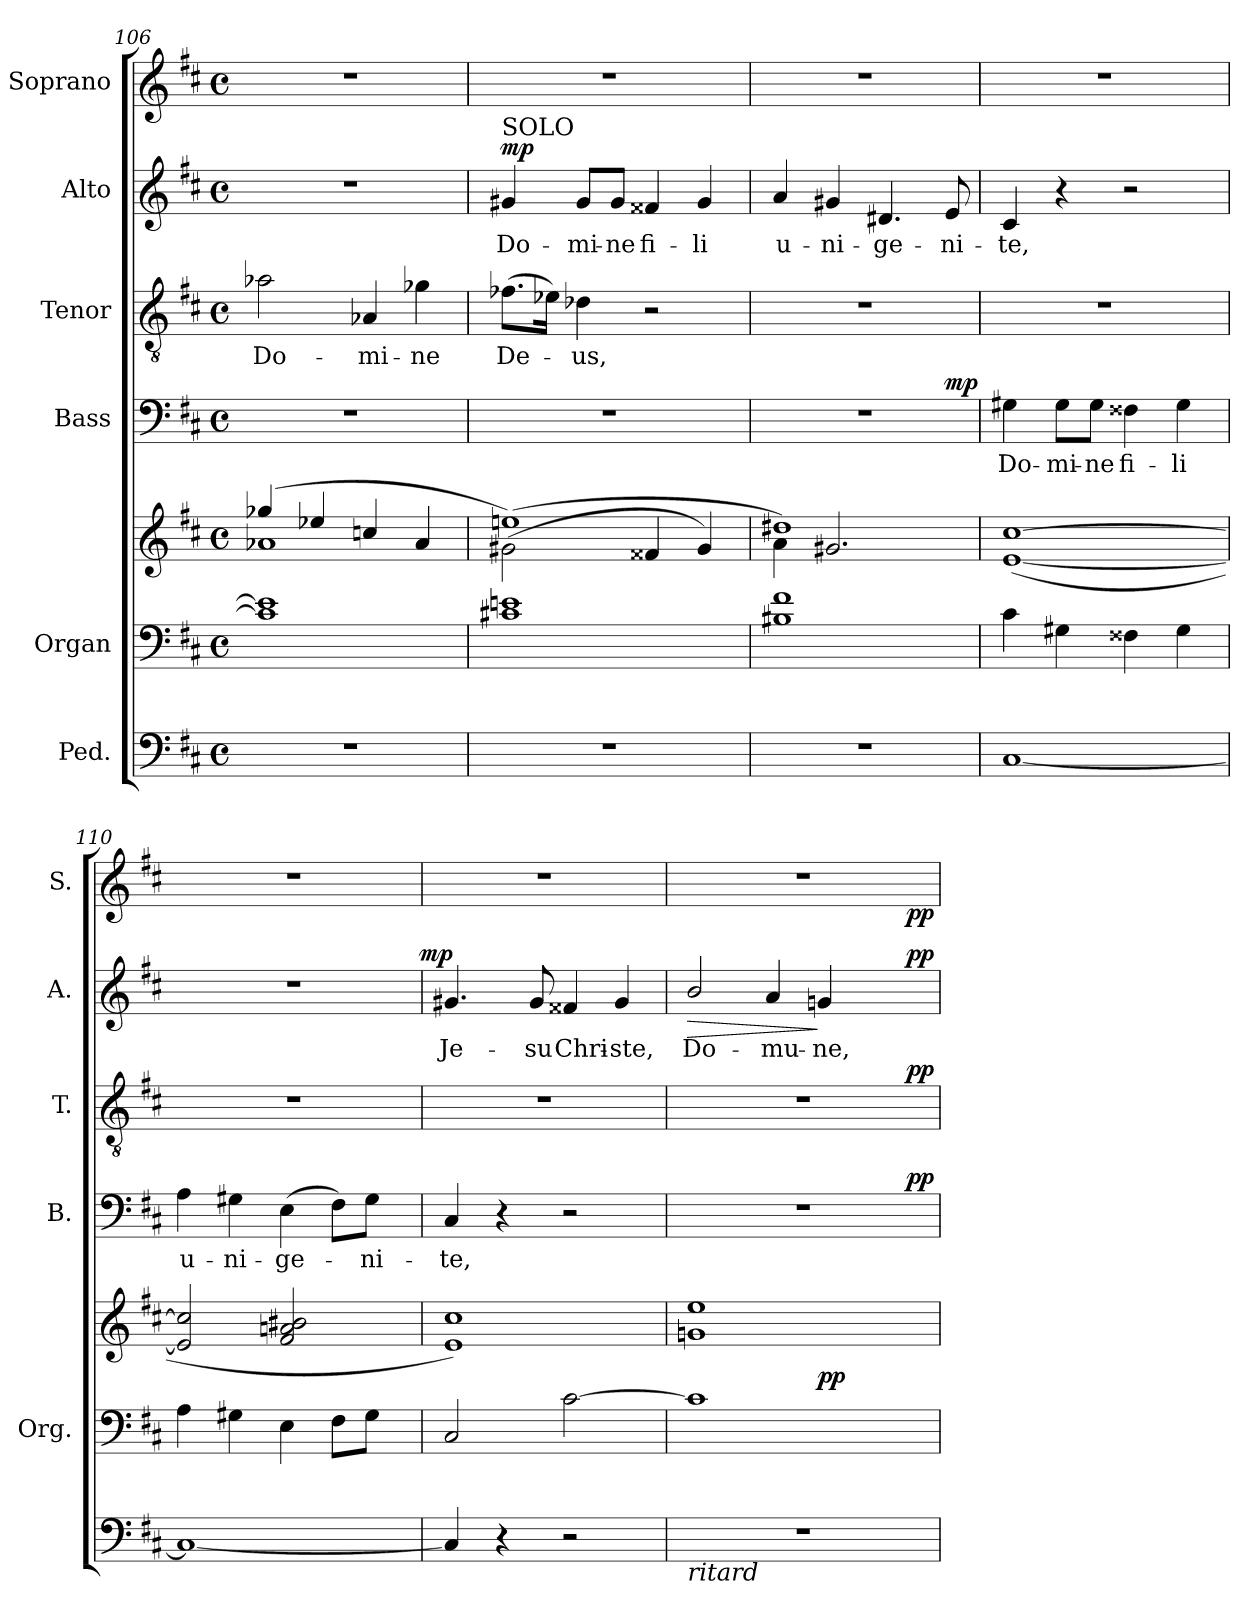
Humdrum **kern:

**kern	**kern	**kern	**dynam	**kern	**text	**dynam	**kern	**text	**dynam	**kern	**text	**dynam	**kern	**dynam
*part6	*part5	*part5	*part5	*part4	*part4	*part4	*part3	*part3	*part3	*part2	*part2	*part2	*part1	*part1
*staff7	*staff6	*staff5	*staff5/6	*staff4	*staff4	*staff4	*staff3	*staff3	*staff3	*staff2	*staff2	*staff2	*staff1	*staff1
*I"Ped.	*I"Organ	*	*	*I"Bass	*	*	*I"Tenor	*	*	*I"Alto	*	*	*I"Soprano	*
*	*I'Org.	*	*	*I'B.	*	*	*I'T.	*	*	*I'A.	*	*	*I'S.	*
*clefF4	*clefF4	*clefG2	*	*clefF4	*	*	*clefGv2	*	*	*clefG2	*	*	*clefG2	*
*	*	*	*	*	*	*	*ITrd7c12	*	*	*	*	*	*	*
*k[f#c#]	*k[f#c#]	*k[f#c#]	*	*k[f#c#]	*	*	*k[f#c#]	*	*	*k[f#c#]	*	*	*k[f#c#]	*
*D:	*D:	*D:	*	*D:	*	*	*D:	*	*	*D:	*	*	*D:	*
*M4/4	*M4/4	*M4/4	*	*M4/4	*	*	*M4/4	*	*	*M4/4	*	*	*M4/4	*
*met(c)	*met(c)	*met(c)	*	*met(c)	*	*	*met(c)	*	*	*met(c)	*	*	*met(c)	*
=106	=106	=106	=106	=106	=106	=106	=106	=106	=106	=106	=106	=106	=106	=106
*	*	*^	*	*	*	*	*	*	*	*	*	*	*	*
!	!	!	!	!	!	!	!	!	!LO:LY:b:color=#000000	!	!	!	!	!	!
1r	1ci] 1e-i]	(4gg-Xi/	1a-Xi	.	1r	.	.	2A-Xi\	Do-	.	1r	.	.	1r	.
.	.	4ee-Xi/	.	.	.	.	.	.	.	.	.	.	.	.	.
!	!	!	!	!	!	!	!	!	!LO:LY:b:color=#000000	!	!	!	!	!	!
.	.	4ccni/	.	.	.	.	.	4AA-Xi/	-mi-	.	.	.	.	.	.
!	!	!	!	!	!	!	!	!	!LO:LY:b:color=#000000	!	!	!	!	!	!
.	.	4a-i/	.	.	.	.	.	4G-Xi\	-ne	.	.	.	.	.	.
!!LO:LB:g=z
=107	=107	=107	=107	=107	=107	=107	=107	=107	=107	=107	=107	=107	=107	=107	=107
!	!	!	!	!	!	!	!	!	!LO:LY:b:color=#000000	!	!	!	!	!	!
!	!	!	!	!	!	!	!	!	!	!	!LO:TX:a:t=SOLO	!	!	!	!
!	!	!	!	!	!	!	!	!	!	!	!	!LO:LY:b:color=#000000	!	!	!
1r	1c#Xi 1eni	(1eeni)	(2g#Xi\	.	1r	.	.	(8.F-Xi\L	De-	.	4g#Xi/	Do-	mp	1r	.
.	.	.	.	.	.	.	.	16E-Xi\Jk)	.	.	.	.	.	.	.
!	!	!	!	!	!	!	!	!	!LO:LY:b:color=#000000	!	!	!	!	!	!
!	!	!	!	!	!	!	!	!	!	!	!	!LO:LY:b:color=#000000	!	!	!
.	.	.	.	.	.	.	.	4D-Xi\	-us,	.	8g#i/L	-mi-	.	.	.
!	!	!	!	!	!	!	!	!	!	!	!	!LO:LY:b:color=#000000	!	!	!
.	.	.	.	.	.	.	.	.	.	.	8g#i/J	-ne	.	.	.
!	!	!	!	!	!	!	!	!	!	!	!	!LO:LY:b:color=#000000	!	!	!
.	.	.	4f##Xi/	.	.	.	.	2r	.	.	4f##Xi/	fi-	.	.	.
!	!	!	!	!	!	!	!	!	!	!	!	!LO:LY:b:color=#000000	!	!	!
.	.	.	4g#i/)	.	.	.	.	.	.	.	4g#i/	-li	.	.	.
=108	=108	=108	=108	=108	=108	=108	=108	=108	=108	=108	=108	=108	=108	=108	=108
!	!	!	!	!	!	!	!	!	!	!	!	!LO:LY:b:color=#000000	!	!	!
*	*	*	*	*	*^	*	*	*	*	*	*	*	*	*	*
1r	1B#Xi 1f#i	1dd#Xi)	4ai\	.	1r	2..ryy	.	.	1r	.	.	4ai/	u-	.	1r	.
!	!	!	!	!	!	!	!	!	!	!	!	!	!LO:LY:b:color=#000000	!	!	!
.	.	.	2.g#Xi/	.	.	.	.	.	.	.	.	4g#Xi/	-ni-	.	.	.
!	!	!	!	!	!	!	!	!	!	!	!	!	!LO:LY:b:color=#000000	!	!	!
.	.	.	.	.	.	.	.	.	.	.	.	4.d#Xi/	-ge-	.	.	.
!	!	!	!	!	!	!	!	!	!	!	!	!	!LO:LY:b:color=#000000	!	!	!
.	.	.	.	.	.	8ryy	.	mp	.	.	.	8ei/	-ni-	.	.	.
*	*	*v	*v	*	*	*	*	*	*	*	*	*	*	*	*	*
*	*	*	*	*v	*v	*	*	*	*	*	*	*	*	*	*
=109	=109	=109	=109	=109	=109	=109	=109	=109	=109	=109	=109	=109	=109	=109
*	*	*	*	*^	*	*	*	*	*	*	*	*	*	*
!	!	!	!	!	!	!LO:LY:b:color=#000000	!	!	!	!	!	!	!	!	!
*	*	*	*	*v	*v	*	*	*	*	*	*	*	*	*	*
*	*	*	*	*^	*	*	*	*	*	*	*	*	*	*
!	!	!	!	!LO:TX:a:t=SOLO	!	!	!	!	!	!	!	!	!	!	!
!	!	!	!	!	!	!	!	!	!	!	!	!LO:LY:b:color=#000000	!	!	!
*	*	*	*	*v	*v	*	*	*	*	*	*	*	*	*	*
[1C#i	4c#i\	([1ei [1cc#i	.	4G#Xi\	Do-	.	1r	.	.	4c#i/	-te,	.	1r	.
!	!	!	!	!	!LO:LY:b:color=#000000	!	!	!	!	!	!	!	!	!
.	4G#Xi\	.	.	8G#i\L	-mi-	.	.	.	.	4r	.	.	.	.
!	!	!	!	!	!LO:LY:b:color=#000000	!	!	!	!	!	!	!	!	!
.	.	.	.	8G#i\J	-ne	.	.	.	.	.	.	.	.	.
!	!	!	!	!	!LO:LY:b:color=#000000	!	!	!	!	!	!	!	!	!
.	4F##Xi\	.	.	4F##Xi\	fi-	.	.	.	.	2r	.	.	.	.
!	!	!	!	!	!LO:LY:b:color=#000000	!	!	!	!	!	!	!	!	!
.	4G#i\	.	.	4G#i\	-li	.	.	.	.	.	.	.	.	.
=110	=110	=110	=110	=110	=110	=110	=110	=110	=110	=110	=110	=110	=110	=110
!	!	!	!	!	!LO:LY:b:color=#000000	!	!	!	!	!	!	!	!	!
*	*	*	*	*	*	*	*	*	*	*^	*	*	*	*
1C#i_	4Ai\	2ei/] 2cc#i]	.	4Ai\	u-	.	1r	.	.	1r	2ryy	.	.	1r	.
!	!	!	!	!	!LO:LY:b:color=#000000	!	!	!	!	!	!	!	!	!	!
.	4G#Xi\	.	.	4G#Xi\	-ni-	.	.	.	.	.	.	.	.	.	.
!	!	!	!	!	!LO:LY:b:color=#000000	!	!	!	!	!	!	!	!	!	!
.	4Ei\	2f#i/ 2ani 2b#Xi	.	(4Ei\	-ge-	.	.	.	.	.	4ryy	.	.	.	.
.	8F#i\L	.	.	8F#i\L)	.	.	.	.	.	.	8ryy	.	.	.	.
!	!	!	!	!	!LO:LY:b:color=#000000	!	!	!	!	!	!	!	!	!	!
.	8G#i\J	.	.	8G#i\J	-ni-	.	.	.	.	.	16ryy	.	.	.	.
.	.	.	.	.	.	.	.	.	.	.	32ryy	.	.	.	.
.	.	.	.	.	.	.	.	.	.	.	64ryy	.	.	.	.
.	.	.	.	.	.	.	.	.	.	.	128...ryy	.	.	.	.
.	.	.	.	.	.	.	.	.	.	.	1024ryy	.	mp	.	.
*	*	*	*	*	*	*	*	*	*	*v	*v	*	*	*	*
=111	=111	=111	=111	=111	=111	=111	=111	=111	=111	=111	=111	=111	=111	=111
*	*	*	*	*	*	*	*	*	*	*^	*	*	*	*
!	!	!	!	!	!LO:LY:b:color=#000000	!	!	!	!	!	!	!	!	!	!
*	*	*	*	*	*	*	*	*	*	*v	*v	*	*	*	*
*	*	*	*	*	*	*	*	*	*	*^	*	*	*	*
!	!	!	!	!	!	!	!	!	!	!	!	!LO:LY:b:color=#000000	!	!	!
*	*	*	*	*	*	*	*	*	*	*v	*v	*	*	*	*
4C#i/]	2C#i/	1ei 1cc#i)	.	4C#i/	-te,	.	1r	.	.	4.g#Xi/	Je-	.	1r	.
4r	.	.	.	4r	.	.	.	.	.	.	.	.	.	.
!	!	!	!	!	!	!	!	!	!	!	!LO:LY:b:color=#000000	!	!	!
.	.	.	.	.	.	.	.	.	.	8g#i/	-su	.	.	.
!	!	!	!	!	!	!	!	!	!	!	!LO:LY:b:color=#000000	!	!	!
2r	[2c#i\	.	.	2r	.	.	.	.	.	4f##Xi/	Chri-	.	.	.
!	!	!	!	!	!	!	!	!	!	!	!LO:LY:b:color=#000000	!	!	!
.	.	.	.	.	.	.	.	.	.	4g#i/	-ste,	.	.	.
!!LO:PB:g=z
=112	=112	=112	=112	=112	=112	=112	=112	=112	=112	=112	=112	=112	=112	=112
!LO:TX:b:i:t=ritard	!	!	!	!	!	!	!	!	!	!	!	!	!	!
!	!	!	!	!	!	!	!	!	!	!	!LO:LY:b:color=#000000	!LO:HP:b	!	!
*	*	*^	*	*^	*	*	*^	*	*	*^	*	*	*^	*
1r	1c#i]	1gni 1eei	2.ryy	.	1r	2ryy	.	.	1r	2ryy	.	.	2bi/	2ryy	Do-	>	1r	2ryy	.
!	!	!	!	!	!	!	!	!	!	!	!	!	!	!	!LO:LY:b:color=#000000	!	!	!	!
.	.	.	.	.	.	4ryy	.	.	.	4ryy	.	.	4ai/	4ryy	-mu-	.	.	4ryy	.
!	!	!	!	!	!	!	!	!	!	!	!	!	!	!	!LO:LY:b:color=#000000	!	!	!	!
.	.	.	4ryy	pp	.	8ryy	.	.	.	8ryy	.	.	4gni/	8ryy	-ne,	]	.	8ryy	.
.	.	.	.	.	.	16ryy	.	.	.	16ryy	.	.	.	16ryy	.	.	.	16ryy	.
.	.	.	.	.	.	32ryy	.	.	.	32ryy	.	.	.	32ryy	.	.	.	32ryy	.
.	.	.	.	.	.	64ryy	.	.	.	64ryy	.	.	.	64ryy	.	.	.	64ryy	.
.	.	.	.	.	.	128...ryy	.	.	.	128...ryy	.	.	.	128...ryy	.	.	.	128...ryy	.
.	.	.	.	.	.	1024ryy	.	pp	.	1024ryy	.	pp	.	1024ryy	.	pp	.	1024ryy	pp
*	*	*v	*v	*	*	*	*	*	*v	*v	*	*	*v	*v	*	*	*v	*v	*
*	*	*	*	*v	*v	*	*	*	*	*	*	*	*	*	*
=	=	=	=	=	=	=	=	=	=	=	=	=	=	=
*-	*-	*-	*-	*-	*-	*-	*-	*-	*-	*-	*-	*-	*-	*-
